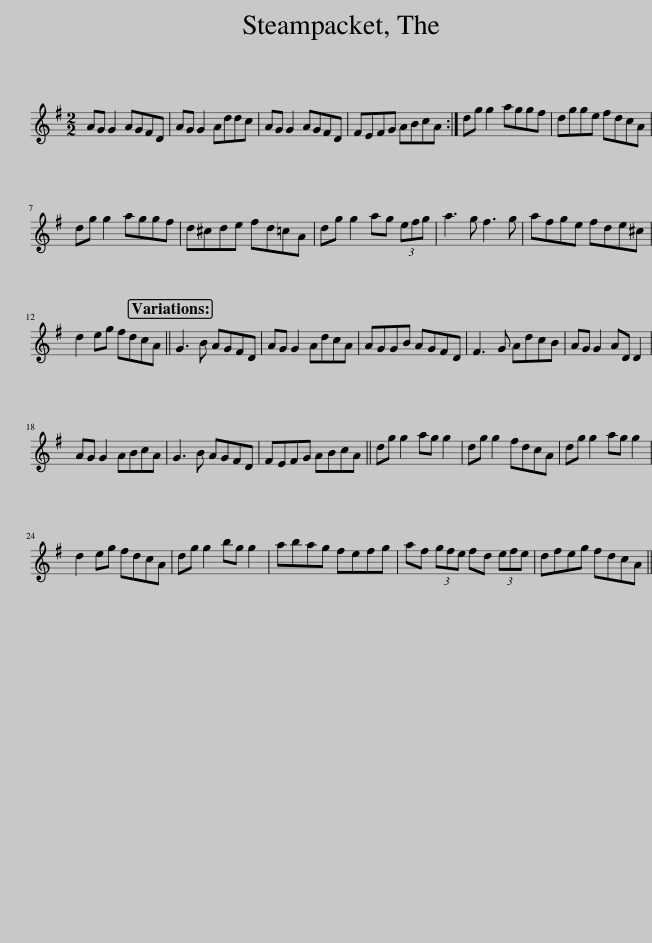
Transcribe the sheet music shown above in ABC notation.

X:1
L:1/8
M:2/2
I:linebreak $
K:G
V:1 treble
V:1
 AG G2 AGFD | AG G2 Addc | AG G2 AGFD | FEFG ABcA :| dg g2 aggf | %5
 dgge fdcA |$ dg g2 aggf | d^cde fd=cA | dg g2 ag (3efg | a3 g f3 g | %10
 afge fde^c |$ d2 eg fdcA || G3 B AGFD | AG G2 AdcA | AGGB AGFD | %15
 F3 G AdcB | AG G2 AD D2 |$ AG G2 ABcA | G3 B AGFD | FEFG ABcA || %20
 dg g2 ag g2 | dg g2 fdcA | dg g2 ag g2 |$ d2 eg fdcA | dg g2 bg g2 | %25
 abag fefg | af (3gfe fd (3efe | dfeg fdcA || %28
